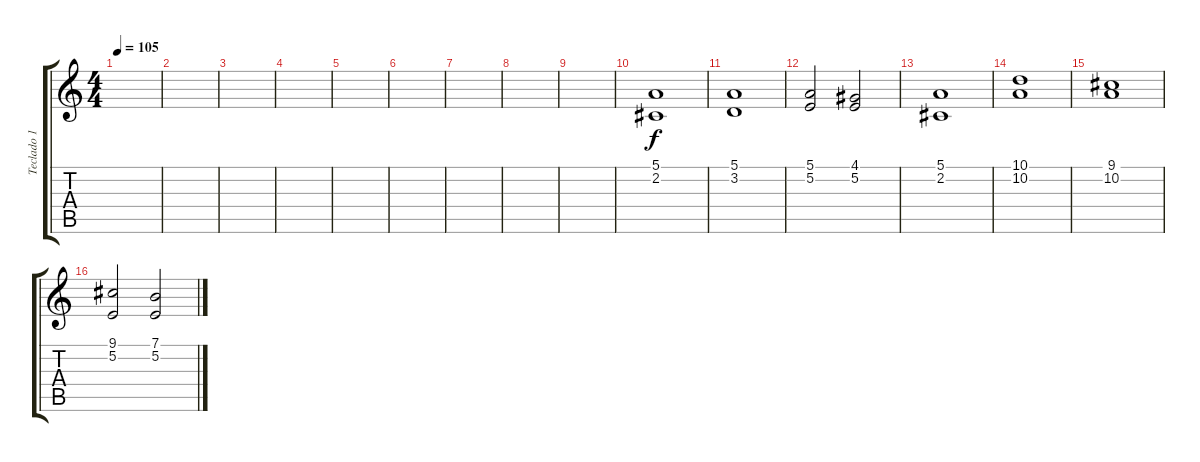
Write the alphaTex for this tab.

\track ("Teclado 1" "Teclado 1") {instrument lead2sawtooth}
\staff {score tabs}
\tuning (E4 B3 G3 D3 A2 E2) {hide}
\ts (4 4)
\tempo 105
\clef g2
\ks c
|
|
|
|
|
|
|
|
|
(5.1 2.2).1 |
(5.1 3.2).1 |
(5.1 5.2).2 (4.1 5.2).2 |
(5.1 2.2).1 |
(10.1 10.2).1 |
(9.1 10.2).1 |
(9.1 5.2).2 (7.1 5.2).2
